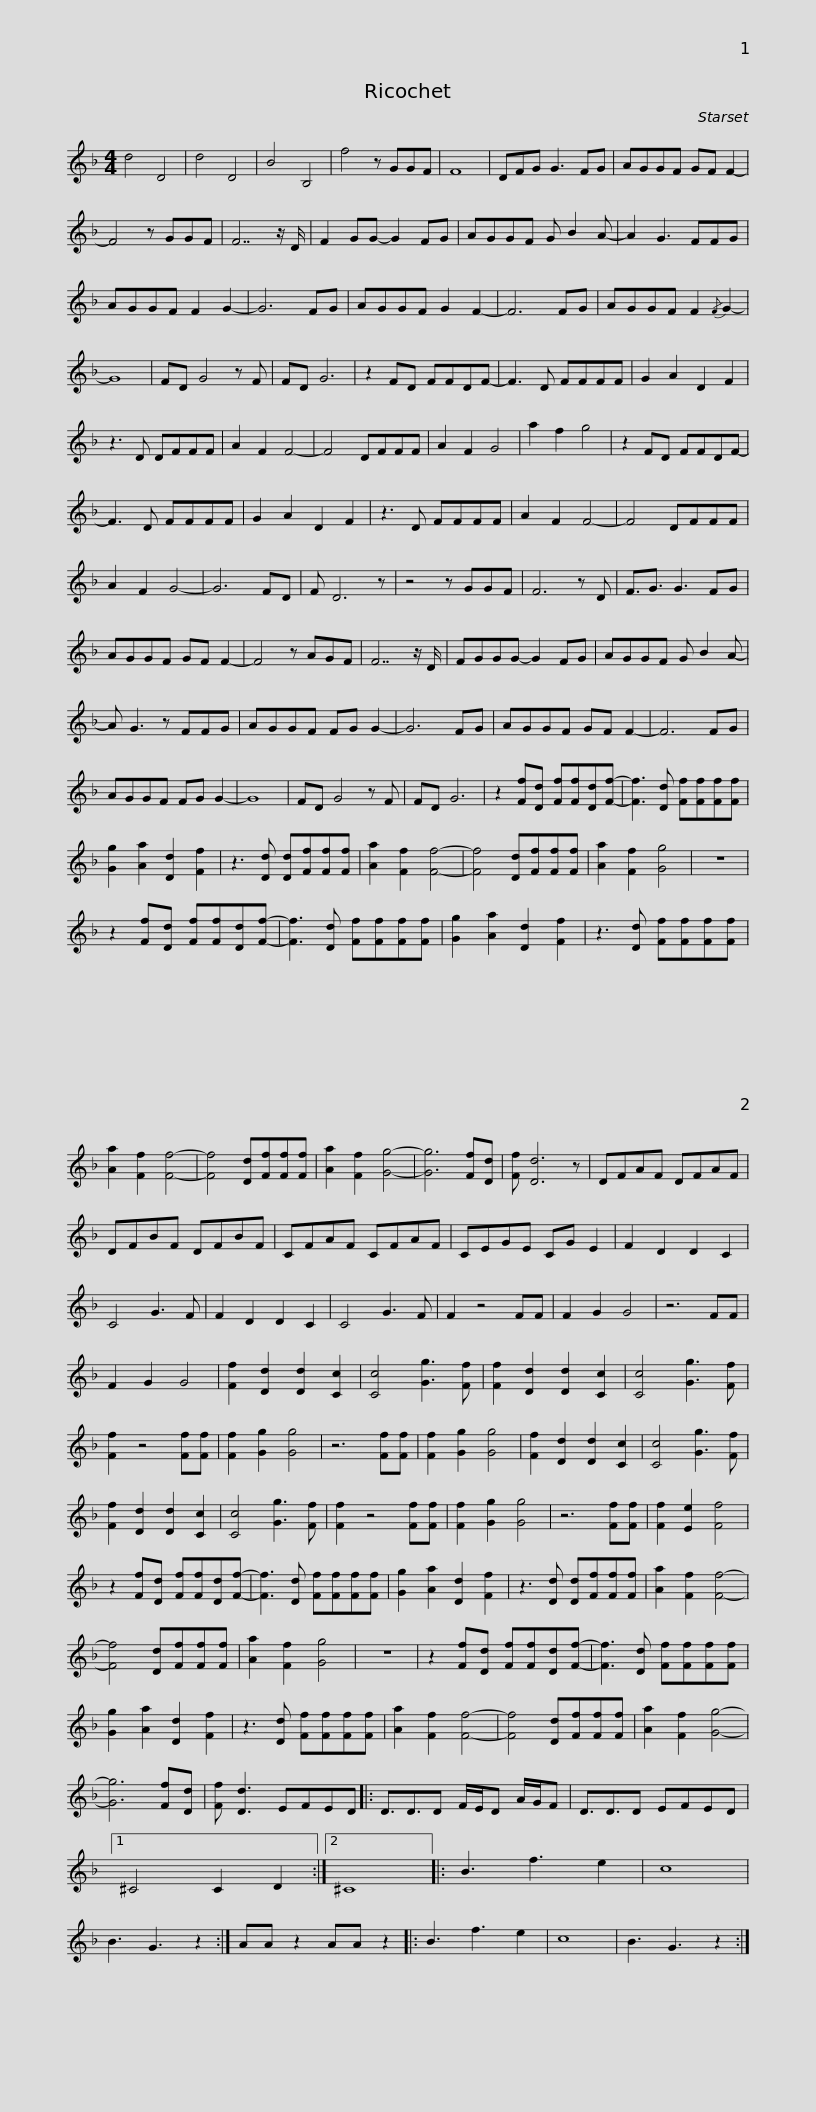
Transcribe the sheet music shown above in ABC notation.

X:1
L:1/8
M:4/4
I:linebreak $
K:none
V:1 treble transpose=-9
V:1
[K:F] d4 D4 | d4 D4 | B4 B,4 | f4 z GGF | F8 | %5
 DFG G3 FG | AGGF GF F2- | F4 z GGF | F7 z/ D/ |$ F2 GG- G2 FG | %10
 AGGF G B2 A- | A2 G3 FFG | AGGF F2 G2- | G6 FG | AGGF G2 F2- | %15
 F6 FG |$ AGGF F2{/F} G2- | G8 | FD G4 z F | FD G6 | %20
 z2 FD FFDF- | F3 D FFFF | G2 A2 D2 F2 | z3 D DFFF |$ A2 F2 F4- | %25
 F4 DFFF | A2 F2 G4 | a2 f2 g4 | z2 FD FFDF- | F3 D FFFF | %30
 G2 A2 D2 F2 | z3 D FFFF | A2 F2 F4- |$ F4 DFFF | A2 F2 G4- | %35
 G6 FD | F D6 z | z4 z GGF | F6 z D | F3/2G3/2 G3 FG | %40
 AGGF GF F2- | F4 z AGF |$ F7 z/ D/ | FGGG- G2 FG | AGGF G B2 A- | %45
 A G3 z FFG | AGGF FG G2- | G6 FG | AGGF GF F2- |$ F6 FG | %50
 AGGF FG G2- | G8 | FD G4 z F | FD G6 | z2 [Ff][Dd] [Ff][Ff][Dd][Ff]- | %55
 [Ff]3 [Dd] [Ff][Ff][Ff][Ff] | [Gg]2 [Aa]2 [Dd]2 [Ff]2 |$ z3 [Dd] [Dd][Ff][Ff][Ff] | [Aa]2 [Ff]2 [Ff]4- | [Ff]4 [Dd][Ff][Ff][Ff] | %60
 [Aa]2 [Ff]2 [Gg]4 | z8 | z2 [Ff][Dd] [Ff][Ff][Dd][Ff]- | [Ff]3 [Dd] [Ff][Ff][Ff][Ff] | [Gg]2 [Aa]2 [Dd]2 [Ff]2 |$ %65
 z3 [Dd] [Ff][Ff][Ff][Ff] | [Aa]2 [Ff]2 [Ff]4- | [Ff]4 [Dd][Ff][Ff][Ff] | [Aa]2 [Ff]2 [Gg]4- | [Gg]6 [Ff][Dd] | %70
 [Ff] [Dd]6 z | DFAF DFAF | DFBF DFBF |$ CFAF CFAF | CEGE CG E2 | %75
 F2 D2 D2 C2 | C4 G3 F | F2 D2 D2 C2 | C4 G3 F | F2 z4 FF | %80
 F2 G2 G4 | z6 FF |$ F2 G2 G4 | [Ff]2 [Dd]2 [Dd]2 [Cc]2 | [Cc]4 [Gg]3 [Ff] | %85
 [Ff]2 [Dd]2 [Dd]2 [Cc]2 | [Cc]4 [Gg]3 [Ff] | [Ff]2 z4 [Ff][Ff] | [Ff]2 [Gg]2 [Gg]4 | z6 [Ff][Ff] | %90
 [Ff]2 [Gg]2 [Gg]4 | [Ff]2 [Dd]2 [Dd]2 [Cc]2 | [Cc]4 [Gg]3 [Ff] |$ [Ff]2 [Dd]2 [Dd]2 [Cc]2 | [Cc]4 [Gg]3 [Ff] | %95
 [Ff]2 z4 [Ff][Ff] | [Ff]2 [Gg]2 [Gg]4 | z6 [Ff][Ff] | [Ff]2 [Ee]2 [Ff]4 | z2 [Ff][Dd] [Ff][Ff][Dd][Ff]- | %100
 [Ff]3 [Dd] [Ff][Ff][Ff][Ff] | [Gg]2 [Aa]2 [Dd]2 [Ff]2 |$ z3 [Dd] [Dd][Ff][Ff][Ff] | [Aa]2 [Ff]2 [Ff]4- | [Ff]4 [Dd][Ff][Ff][Ff] | %105
 [Aa]2 [Ff]2 [Gg]4 | z8 | z2 [Ff][Dd] [Ff][Ff][Dd][Ff]- | [Ff]3 [Dd] [Ff][Ff][Ff][Ff] | [Gg]2 [Aa]2 [Dd]2 [Ff]2 |$ %110
 z3 [Dd] [Ff][Ff][Ff][Ff] | [Aa]2 [Ff]2 [Ff]4- | [Ff]4 [Dd][Ff][Ff][Ff] | [Aa]2 [Ff]2 [Gg]4- | [Gg]6 [Ff][Dd] | %115
 [Ff] [Dd]3 EFED |: D3/2D3/2D F/E/D A/G/F |$ D3/2D3/2D EFED |1 ^C4 C2 D2 :|2 ^C8 |: %120
 B3 f3 e2 | c8 | B3 G3 z2 :| AA z2 AA z2 |: B3 f3 e2 | %125
 c8 |$ B3 G3 z2 :| %127
